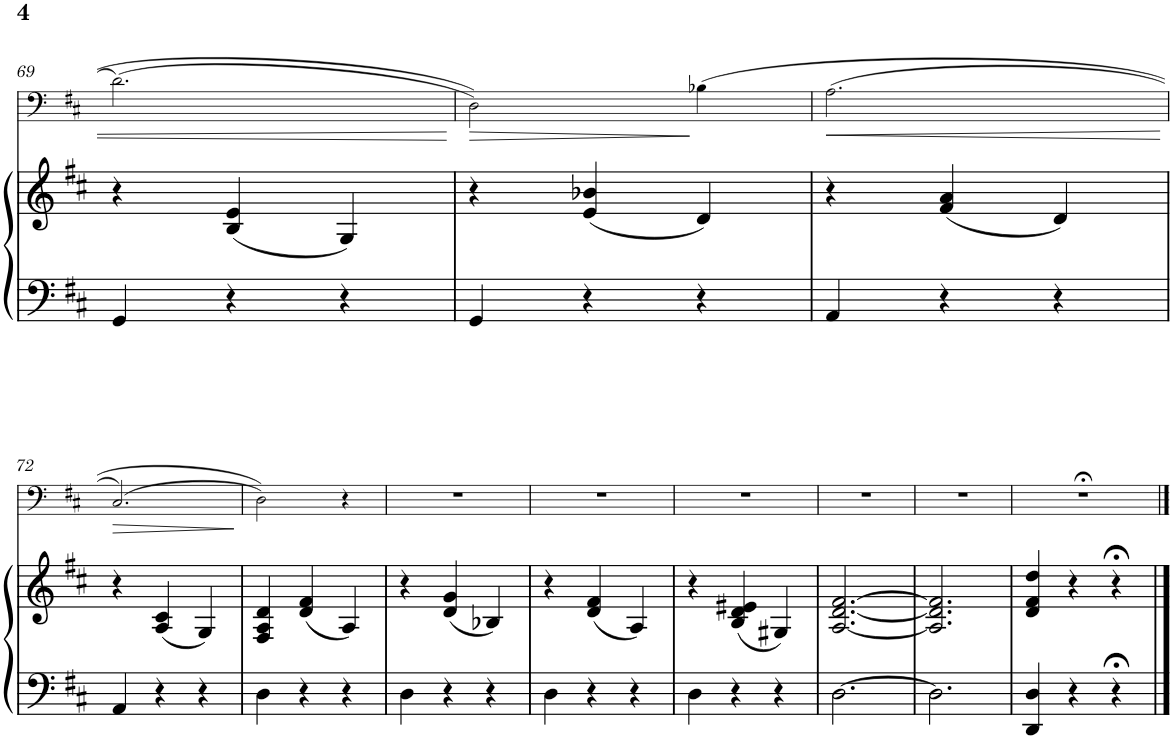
**kern	**kern	**kern	**dynam
*part2	*part2	*part1	*part1
*staff3	*staff2	*staff1	*staff1
*I"Piano	*	*I"Trombone	*
*I'Pno	*	*I'Trb	*
!!LO:PB:g=z
*clefF4	*clefG2	*clefF4	*
*k[f#c#]	*k[f#c#]	*k[f#c#]	*
*M3/4	*M3/4	*M3/4	*
=69	=69	=69	=69
4GG/	4r	(2.d\	.
4r	(4B/ 4e/	.	.
4r	4G/)	.	.
=70	=70	=70	=70
!	!	!	!LO:HP:b
4GG/	4r	2D\)	>
4r	(4e/ 4b-X/	.	.
4r	4d/)	(4B-X\	]
=71	=71	=71	=71
!	!	!	!LO:HP:b
4AA/	4r	(2.A\	<
4r	(4f#/ 4a/	.	.
4r	4d/)	.	.
.	.	.	[
!!LO:LB:g=z
=72	=72	=72	=72
!	!	!	!LO:HP:b
4AA/	4r	(2.C#/)	>
4r	(4A/ 4c#/	.	.
4r	4G/)	.	.
.	.	.	]
=73	=73	=73	=73
4D\	4F#/ 4A/ 4d/	2D\))	.
4r	(4d/ 4f#/	.	.
4r	4A/)	4r	.
=74	=74	=74	=74
4D\	4r	2.r	.
4r	(4d/ 4g/	.	.
4r	4B-X/)	.	.
=75	=75	=75	=75
4D\	4r	2.r	.
4r	(4d/ 4f#/	.	.
4r	4A/)	.	.
=76	=76	=76	=76
4D\	4r	2.r	.
4r	(4B/ 4d/ 4e#X/	.	.
4r	4G#X/)	.	.
=77	=77	=77	=77
[2.D\	[2.A/ [2.d/ [2.f#/	2.r	.
=78	=78	=78	=78
2.D\]	2.A/] 2.d/] 2.f#/]	2.r	.
=79	=79	=79	=79
4DD/ 4D/	4d/ 4f#/ 4dd/	2.r;<	.
4r	4r	.	.
4r;<	4r;<	.	.
==	==	==	==
*-	*-	*-	*-
